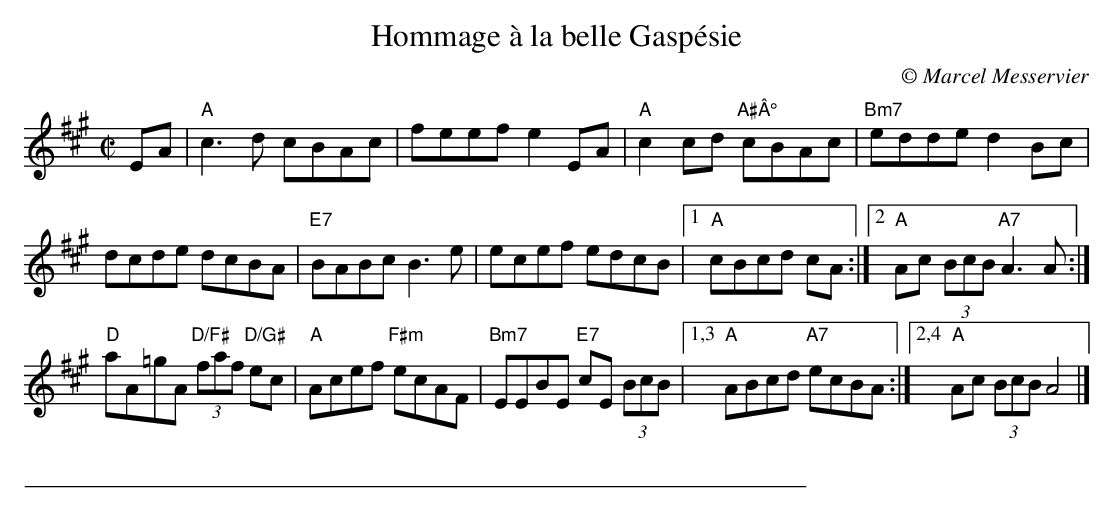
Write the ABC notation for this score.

X:1
T: Hommage \`a la belle Gasp\'esie
C:\251 Marcel Messervier
M:C|
L:1/8
K:A
EA |\
"A"c3d cBAc | feef e2EA | "A"c2cd "A#°"cBAc | "Bm7"edde d2Bc |
dcde dcBA | "E7"BABc B3e | ecef edcB |[1 "A"cBcd cA :|[2 "A"Ac (3BcB "A7"A3A :|
"D"aA=gA "D/F#"(3faf "D/G#"ec | "A"Acef "F#m"ecAF |\
"Bm7"EEBE "E7"cE (3BcB |[1,3 "A"ABcd "A7"ecBA :|[2,4 "A"Ac (3BcB A4 |]
